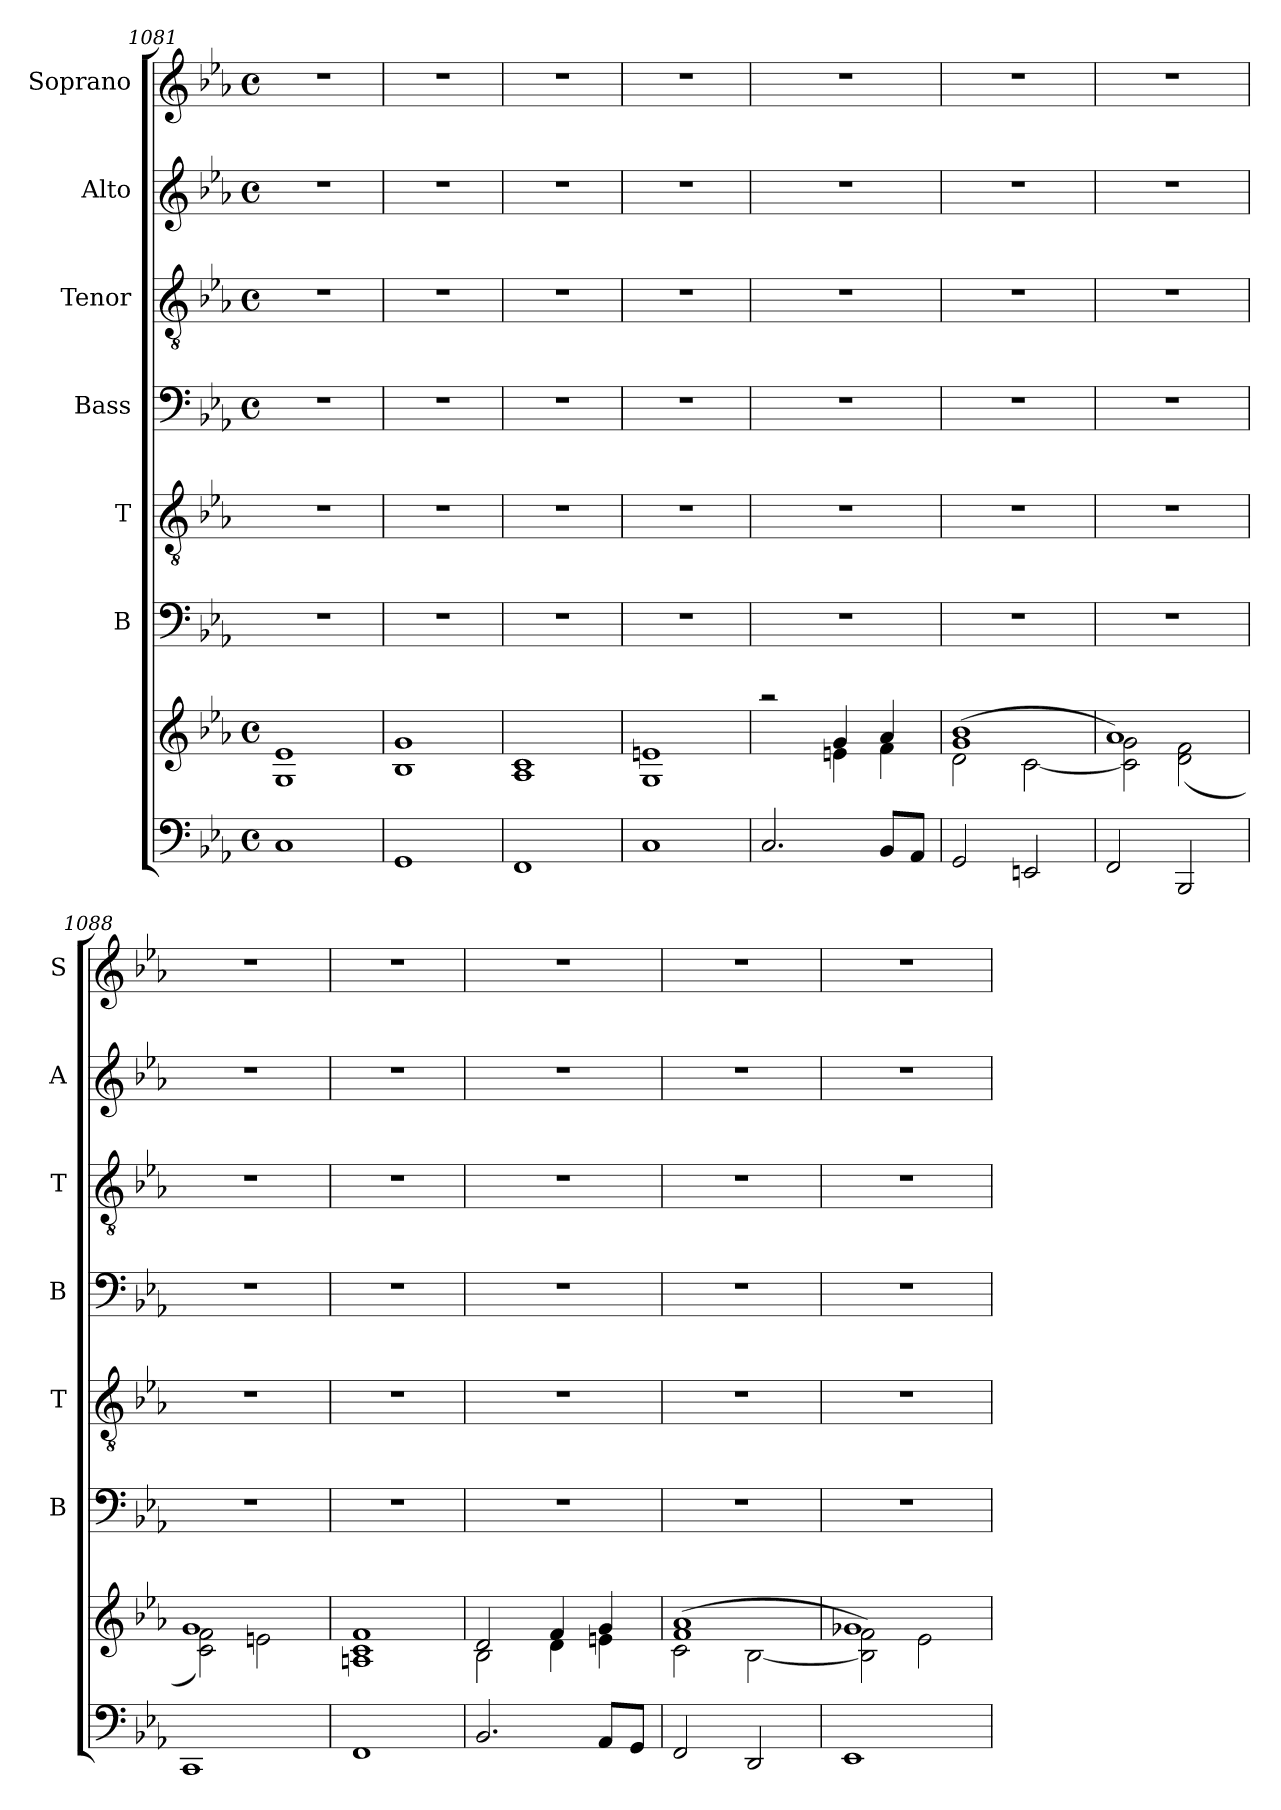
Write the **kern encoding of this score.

**kern	**kern	**kern	**kern	**kern	**kern	**kern	**kern
*part8	*part7	*part6	*part5	*part4	*part3	*part2	*part1
*staff8	*staff7	*staff6	*staff5	*staff4	*staff3	*staff2	*staff1
*	*	*I"B	*I"T	*I"Bass	*I"Tenor	*I"Alto	*I"Soprano
*	*	*I'B	*I'T	*I'B	*I'T	*I'A	*I'S
*clefF4	*clefG2	*clefF4	*clefGv2	*clefF4	*clefGv2	*clefG2	*clefG2
*k[b-e-a-]	*k[b-e-a-]	*k[b-e-a-]	*k[b-e-a-]	*k[b-e-a-]	*k[b-e-a-]	*k[b-e-a-]	*k[b-e-a-]
*E-:	*E-:	*E-:	*E-:	*E-:	*E-:	*E-:	*E-:
*M4/4	*M4/4	*	*	*M4/4	*M4/4	*M4/4	*M4/4
*met(c)	*met(c)	*	*	*met(c)	*met(c)	*met(c)	*met(c)
=1081	=1081	=1081	=1081	=1081	=1081	=1081	=1081
1C	1G 1e-	1r	1r	1r	1r	1r	1r
=1082	=1082	=1082	=1082	=1082	=1082	=1082	=1082
1GG	1B- 1g	1r	1r	1r	1r	1r	1r
!!LO:LB:g=z
=1083	=1083	=1083	=1083	=1083	=1083	=1083	=1083
1FF	1A- 1c	1r	1r	1r	1r	1r	1r
=1084	=1084	=1084	=1084	=1084	=1084	=1084	=1084
1C	1G 1en	1r	1r	1r	1r	1r	1r
=1085	=1085	=1085	=1085	=1085	=1085	=1085	=1085
*	*^	*	*	*	*	*	*
2.C/	2raa	2ryy	1r	1r	1r	1r	1r	1r
.	4g/	4en\	.	.	.	.	.	.
8BB-/L	4a-/	4f\	.	.	.	.	.	.
8AA-/J	.	.	.	.	.	.	.	.
=1086	=1086	=1086	=1086	=1086	=1086	=1086	=1086	=1086
2GG/	(<1g 1b-	2d\	1r	1r	1r	1r	1r	1r
2EEn/	.	[<2c\	.	.	.	.	.	.
=1087	=1087	=1087	=1087	=1087	=1087	=1087	=1087	=1087
2FF/	1a-)	2c\] 2g\	1r	1r	1r	1r	1r	1r
2BBB-/	.	(2d\ 2f\	.	.	.	.	.	.
=1088	=1088	=1088	=1088	=1088	=1088	=1088	=1088	=1088
1CC	1g	2c\ 2f\)	1r	1r	1r	1r	1r	1r
.	.	2en\	.	.	.	.	.	.
*	*v	*v	*	*	*	*	*	*
!!LO:LB:g=z
=1089	=1089	=1089	=1089	=1089	=1089	=1089	=1089
1FF	1An 1c 1f	1r	1r	1r	1r	1r	1r
=1090	=1090	=1090	=1090	=1090	=1090	=1090	=1090
*	*^	*	*	*	*	*	*
2.BB-/	2d/	2B-\	1r	1r	1r	1r	1r	1r
.	4f/	4d\	.	.	.	.	.	.
8AA-/L	4g/	4en\	.	.	.	.	.	.
8GG/J	.	.	.	.	.	.	.	.
=1091	=1091	=1091	=1091	=1091	=1091	=1091	=1091	=1091
2FF/	(<1f 1a-	2c\	1r	1r	1r	1r	1r	1r
2DD/	.	[<2B-\	.	.	.	.	.	.
=1092	=1092	=1092	=1092	=1092	=1092	=1092	=1092	=1092
1EE-	1g-X	2B-\] 2f\)	1r	1r	1r	1r	1r	1r
.	.	2e-\	.	.	.	.	.	.
*	*v	*v	*	*	*	*	*	*
=	=	=	=	=	=	=	=
*-	*-	*-	*-	*-	*-	*-	*-
